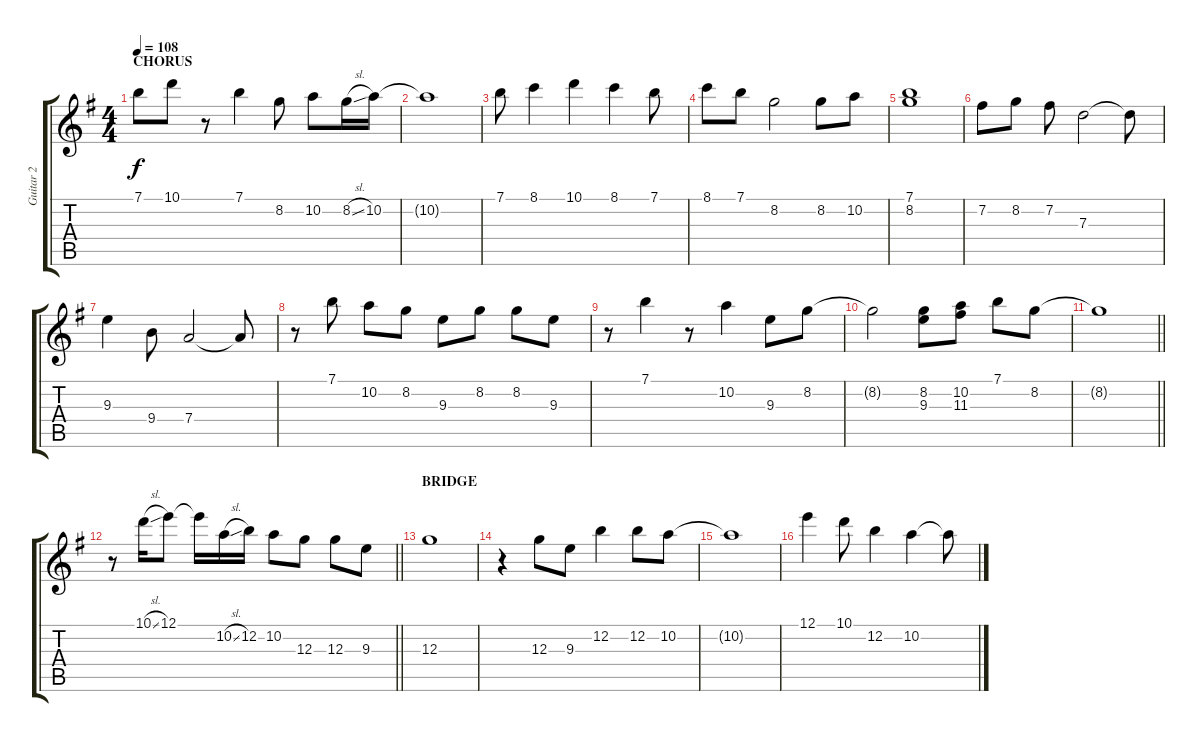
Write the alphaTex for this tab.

\track ("Guitar 2" "Guitar 2") {instrument acousticguitarnylon}
\staff {score tabs}
\tuning (E4 B3 G3 D3 A2 E2) {hide}
\ts (4 4)
\section ("" "CHORUS")
\tempo 108
\clef g2
\ks g
7.1.8{dy f} 10.1.8 r.8 7.1.4 8.2.8 10.2.8 8.2{sl}.16 10.2.16 |
10.2{t}.1 |
7.1.8 8.1.4 10.1.4 8.1.4 7.1.8 |
8.1.8 7.1.8 8.2.2 8.2.8 10.2.8 |
(7.1 8.2).1 |
7.2.8 8.2.8 7.2.8 7.3.2 7.3{t}.8 |
9.3.4 9.4.8 7.4.2 7.4{t}.8 |
r.8 7.1.8 10.2.8 8.2.8 9.3.8 8.2.8 8.2.8 9.3.8 |
r.8 7.1.4 r.8 10.2.4 9.3.8 8.2.8 |
8.2{t}.2 (8.2 9.3).8 (10.2 11.3).8 7.1.8 8.2.8 |
\barLineRight lightlight
8.2{t}.1 |
\barLineRight lightlight
r.8 10.1{sl}.16 12.1.8 12.1{t}.16 10.2{sl}.16 12.2.16 10.2.8 12.3.8 12.3.8 9.3.8 |
\section ("" "BRIDGE")
12.3.1 |
r.4 12.3.8 9.3.8 12.2.4 12.2.8 10.2.8 |
10.2{t}.1 |
12.1.4 10.1.8 12.2.4 10.2.4 10.2{t}.8
